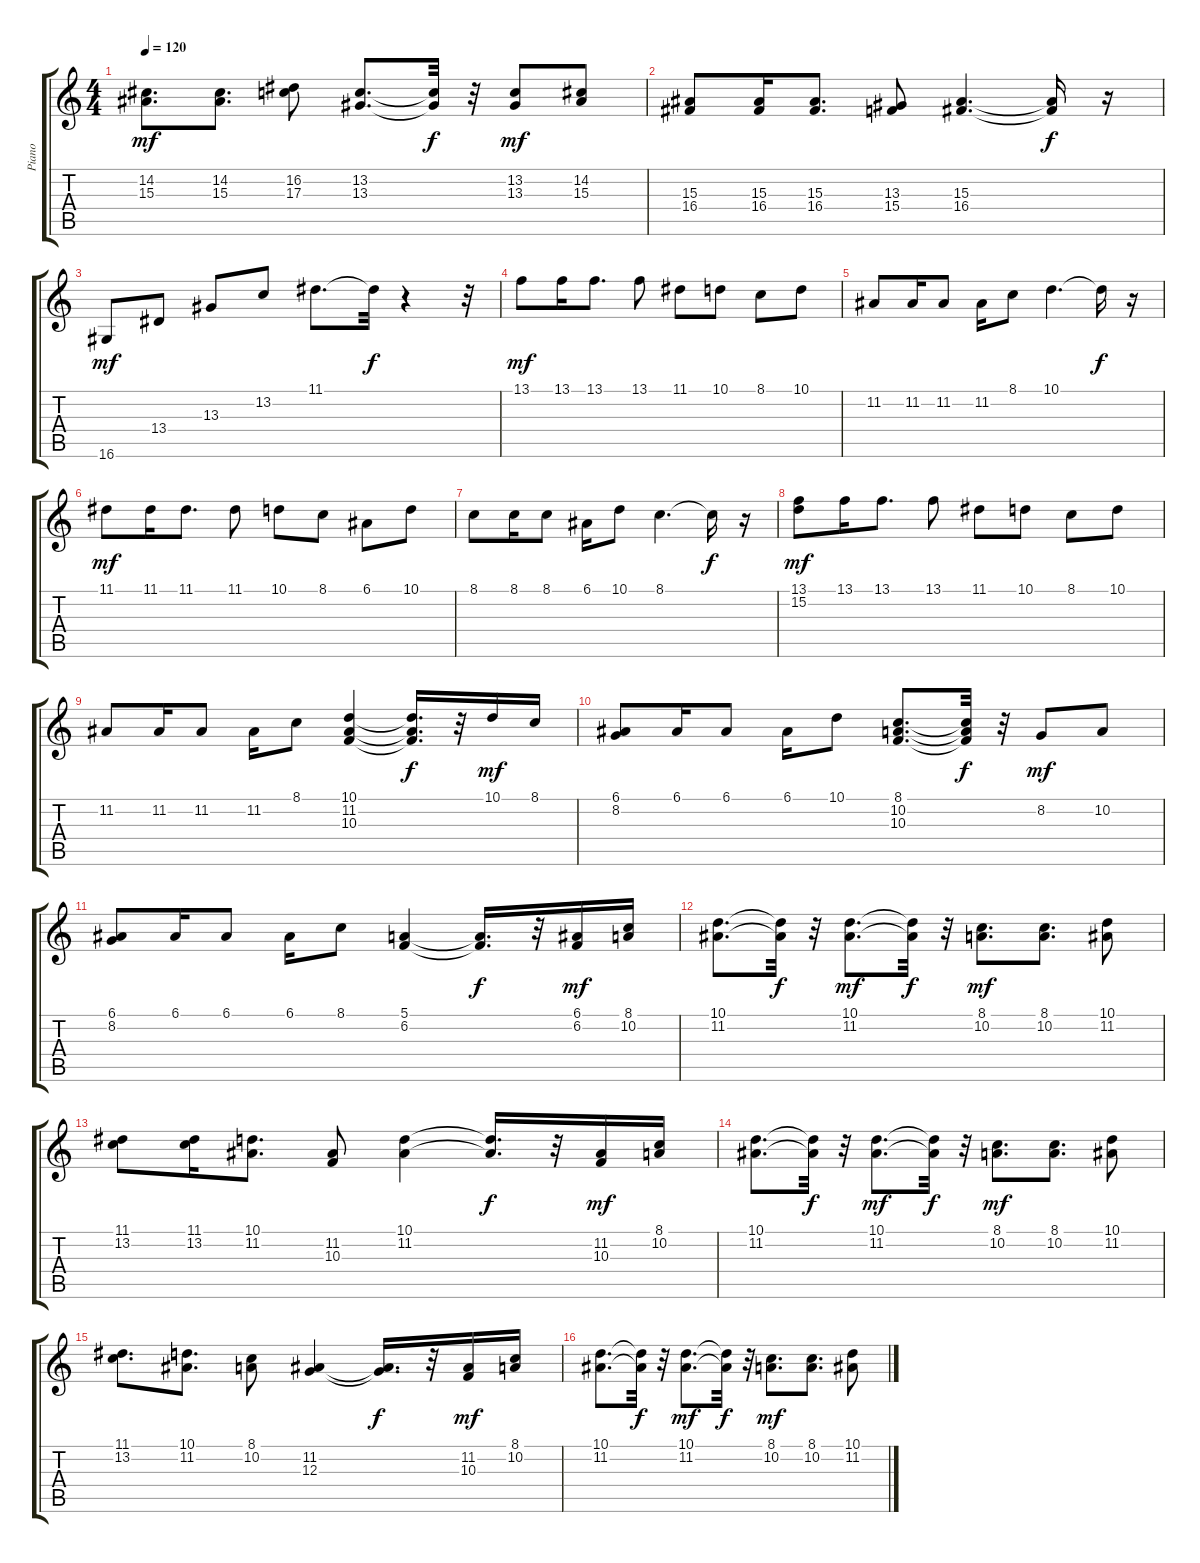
\track ("Piano" "Piano") {instrument acousticgrandpiano}
\staff {score tabs}
\tuning (E4 B3 G3 D3 A2 E2) {hide}
\ts (4 4)
\tempo 120
\clef g2
\ks c
(14.2 15.3).8{d dy mf} (14.2 15.3).8{d} (16.2 17.3).8 (13.2 13.3).8{d} (13.2{t} 13.3{t}).32{dy f} r.32 (13.2 13.3).8{dy mf} (14.2 15.3).8 |
(15.3 16.4).8 (15.3 16.4).16 (15.3 16.4).8{d} (13.3 15.4).8 (15.3 16.4).4{d} (15.3{t} 16.4{t}).16{dy f} r.16 |
16.6.8{dy mf} 13.4.8 13.3.8 13.2.8 11.1.8{d} 11.1{t}.32{dy f} r.4 r.32 |
13.1.8{dy mf} 13.1.16 13.1.8{d} 13.1.8 11.1.8 10.1.8 8.1.8 10.1.8 |
11.2.8 11.2.16 11.2.8 11.2.16 8.1.8 10.1.4{d} 10.1{t}.16{dy f} r.16 |
11.1.8{dy mf} 11.1.16 11.1.8{d} 11.1.8 10.1.8 8.1.8 6.1.8 10.1.8 |
8.1.8 8.1.16 8.1.8 6.1.16 10.1.8 8.1.4{d} 8.1{t}.16{dy f} r.16 |
(13.1 15.2).8{dy mf} 13.1.16 13.1.8{d} 13.1.8 11.1.8 10.1.8 8.1.8 10.1.8 |
11.2.8 11.2.16 11.2.8 11.2.16 8.1.8 (10.1 11.2 10.3).4 (10.1{t} 11.2{t} 10.3{t}).16{d dy f} r.32 10.1.16{dy mf} 8.1.16 |
(6.1 8.2).8 6.1.16 6.1.8 6.1.16 10.1.8 (8.1 10.2 10.3).8{d} (8.1{t} 10.2{t} 10.3{t}).32{dy f} r.32 8.2.8{dy mf} 10.2.8 |
(6.1 8.2).8 6.1.16 6.1.8 6.1.16 8.1.8 (5.1 6.2).4 (5.1{t} 6.2{t}).16{d dy f} r.32 (6.1 6.2).16{dy mf} (8.1 10.2).16 |
(10.1 11.2).8{d} (10.1{t} 11.2{t}).32{dy f} r.32 (10.1 11.2).8{d dy mf} (10.1{t} 11.2{t}).32{dy f} r.32 (8.1 10.2).8{d dy mf} (8.1 10.2).8{d} (10.1 11.2).8 |
(11.1 13.2).8 (11.1 13.2).16 (10.1 11.2).8{d} (11.2 10.3).8 (10.1 11.2).4 (10.1{t} 11.2{t}).16{d dy f} r.32 (11.2 10.3).16{dy mf} (8.1 10.2).16 |
(10.1 11.2).8{d} (10.1{t} 11.2{t}).32{dy f} r.32 (10.1 11.2).8{d dy mf} (10.1{t} 11.2{t}).32{dy f} r.32 (8.1 10.2).8{d dy mf} (8.1 10.2).8{d} (10.1 11.2).8 |
(11.1 13.2).8{d} (10.1 11.2).8{d} (8.1 10.2).8 (11.2 12.3).4 (11.2{t} 12.3{t}).16{d dy f} r.32 (11.2 10.3).16{dy mf} (8.1 10.2).16 |
(10.1 11.2).8{d} (10.1{t} 11.2{t}).32{dy f} r.32 (10.1 11.2).8{d dy mf} (10.1{t} 11.2{t}).32{dy f} r.32 (8.1 10.2).8{d dy mf} (8.1 10.2).8{d} (10.1 11.2).8
